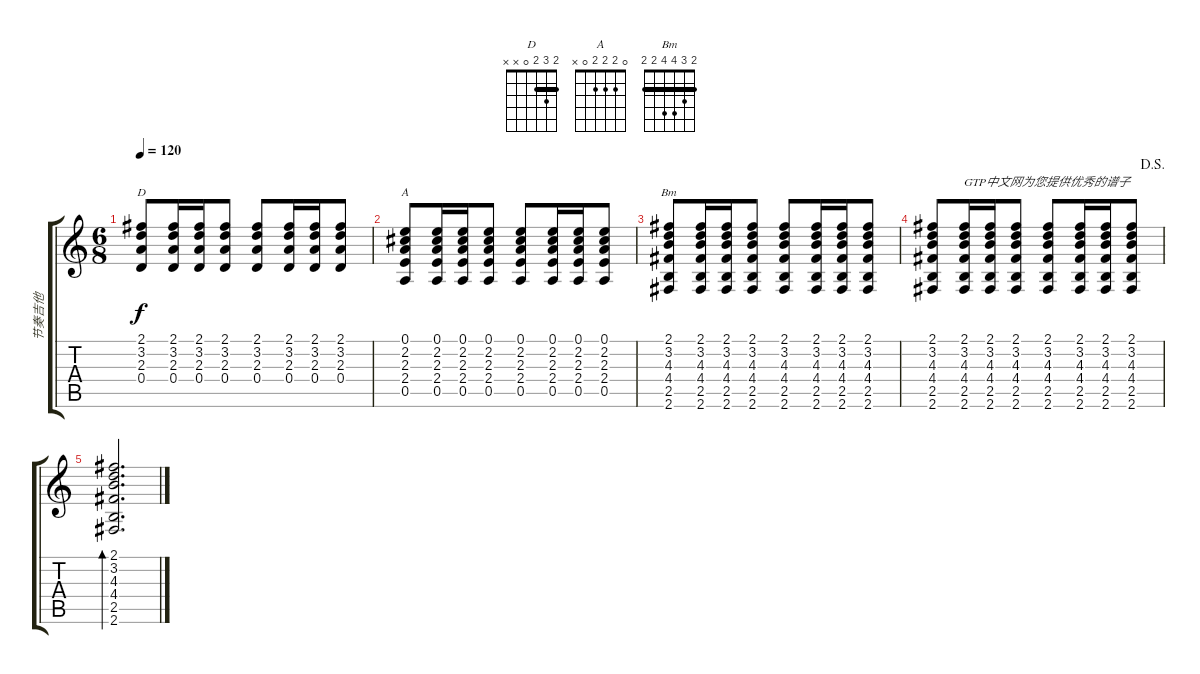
\track ("节奏吉他 " "节奏吉他 ") {instrument acousticguitarsteel}
\staff {score tabs}
\tuning (E4 B3 G3 D3 A2 E2) {hide}
\chord ("D" 2 3 2 0 x x) {barre 2}
\chord ("A" 0 2 2 2 0 x)
\chord ("Bm" 2 3 4 4 2 2) {barre 2}
\ts (6 8)
\tempo 120
\clef g2
\ks c
(2.1 3.2 2.3 0.4).8{ch "D" dy f} (2.1 3.2 2.3 0.4).16 (2.1 3.2 2.3 0.4).16 (2.1 3.2 2.3 0.4).8 (2.1 3.2 2.3 0.4).8 (2.1 3.2 2.3 0.4).16 (2.1 3.2 2.3 0.4).16 (2.1 3.2 2.3 0.4).8 |
(0.1 2.2 2.3 2.4 0.5).8{ch "A"} (0.1 2.2 2.3 2.4 0.5).16 (0.1 2.2 2.3 2.4 0.5).16 (0.1 2.2 2.3 2.4 0.5).8 (0.1 2.2 2.3 2.4 0.5).8 (0.1 2.2 2.3 2.4 0.5).16 (0.1 2.2 2.3 2.4 0.5).16 (0.1 2.2 2.3 2.4 0.5).8 |
(2.1 3.2 4.3 4.4 2.5 2.6).8{ch "Bm"} (2.1 3.2 4.3 4.4 2.5 2.6).16 (2.1 3.2 4.3 4.4 2.5 2.6).16 (2.1 3.2 4.3 4.4 2.5 2.6).8 (2.1 3.2 4.3 4.4 2.5 2.6).8 (2.1 3.2 4.3 4.4 2.5 2.6).16 (2.1 3.2 4.3 4.4 2.5 2.6).16 (2.1 3.2 4.3 4.4 2.5 2.6).8 |
\jump dalsegno
(2.1 3.2 4.3 4.4 2.5 2.6).8 (2.1 3.2 4.3 4.4 2.5 2.6).16{txt "GTP中文网为您提供优秀的谱子"} (2.1 3.2 4.3 4.4 2.5 2.6).16 (2.1 3.2 4.3 4.4 2.5 2.6).8 (2.1 3.2 4.3 4.4 2.5 2.6).8 (2.1 3.2 4.3 4.4 2.5 2.6).16 (2.1 3.2 4.3 4.4 2.5 2.6).16 (2.1 3.2 4.3 4.4 2.5 2.6).8 |
(2.1 3.2 4.3 4.4 2.5 2.6).2{d bd 30}
